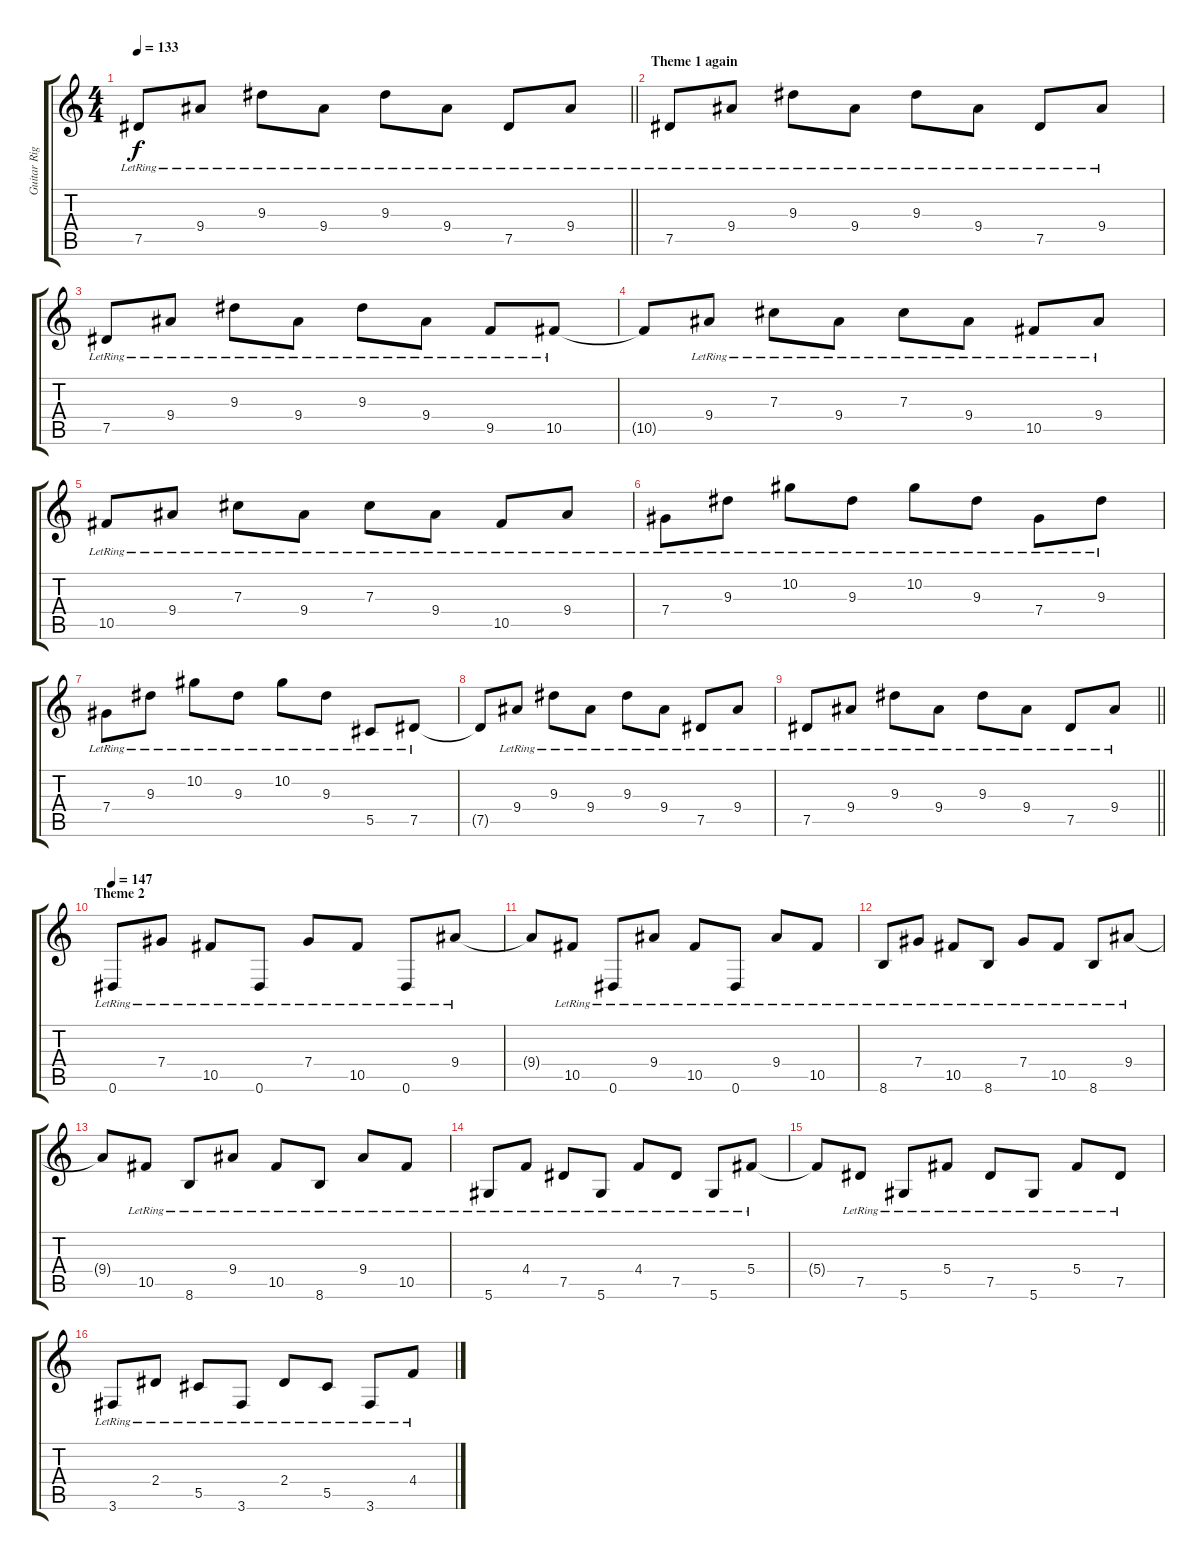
\track ("Guitar Right" "Guitar Rig") {instrument acousticguitarsteel}
\staff {score tabs}
\tuning (Eb4 Bb3 Gb3 Db3 Ab2 Eb2) {hide}
\ts (4 4)
\tempo 133
\clef g2
\barLineRight lightlight
\ks c
7.5{lr}.8{dy f} 9.4{lr}.8 9.3{lr}.8 9.4{lr}.8 9.3{lr}.8 9.4{lr}.8 7.5{lr}.8 9.4{lr}.8 |
\section ("" "Theme 1 again")
7.5{lr}.8 9.4{lr}.8 9.3{lr}.8 9.4{lr}.8 9.3{lr}.8 9.4{lr}.8 7.5{lr}.8 9.4{lr}.8 |
7.5{lr}.8 9.4{lr}.8 9.3{lr}.8 9.4{lr}.8 9.3{lr}.8 9.4{lr}.8 9.5{lr}.8 10.5{lr}.8 |
10.5{t}.8 9.4{lr}.8 7.3{lr}.8 9.4{lr}.8 7.3{lr}.8 9.4{lr}.8 10.5{lr}.8 9.4{lr}.8 |
10.5{lr}.8 9.4{lr}.8 7.3{lr}.8 9.4{lr}.8 7.3{lr}.8 9.4{lr}.8 10.5{lr}.8 9.4{lr}.8 |
7.4{lr}.8 9.3{lr}.8 10.2{lr}.8 9.3{lr}.8 10.2{lr}.8 9.3{lr}.8 7.4{lr}.8 9.3{lr}.8 |
7.4{lr}.8 9.3{lr}.8 10.2{lr}.8 9.3{lr}.8 10.2{lr}.8 9.3{lr}.8 5.5{lr}.8 7.5{lr}.8 |
7.5{t}.8 9.4{lr}.8 9.3{lr}.8 9.4{lr}.8 9.3{lr}.8 9.4{lr}.8 7.5{lr}.8 9.4{lr}.8 |
\barLineRight lightlight
7.5{lr}.8 9.4{lr}.8 9.3{lr}.8 9.4{lr}.8 9.3{lr}.8 9.4{lr}.8 7.5{lr}.8 9.4{lr}.8 |
\section ("" "Theme 2")
\tempo 147
0.6{lr}.8 7.4{lr}.8 10.5{lr}.8 0.6{lr}.8 7.4{lr}.8 10.5{lr}.8 0.6{lr}.8 9.4{lr}.8 |
9.4{t}.8 10.5{lr}.8 0.6{lr}.8 9.4{lr}.8 10.5{lr}.8 0.6{lr}.8 9.4{lr}.8 10.5{lr}.8 |
8.6{lr}.8 7.4{lr}.8 10.5{lr}.8 8.6{lr}.8 7.4{lr}.8 10.5{lr}.8 8.6{lr}.8 9.4{lr}.8 |
9.4{t}.8 10.5{lr}.8 8.6{lr}.8 9.4{lr}.8 10.5{lr}.8 8.6{lr}.8 9.4{lr}.8 10.5{lr}.8 |
5.6{lr}.8 4.4{lr}.8 7.5{lr}.8 5.6{lr}.8 4.4{lr}.8 7.5{lr}.8 5.6{lr}.8 5.4{lr}.8 |
5.4{t}.8 7.5{lr}.8 5.6{lr}.8 5.4{lr}.8 7.5{lr}.8 5.6{lr}.8 5.4{lr}.8 7.5{lr}.8 |
3.6{lr}.8 2.4{lr}.8 5.5{lr}.8 3.6{lr}.8 2.4{lr}.8 5.5{lr}.8 3.6{lr}.8 4.4{lr}.8
